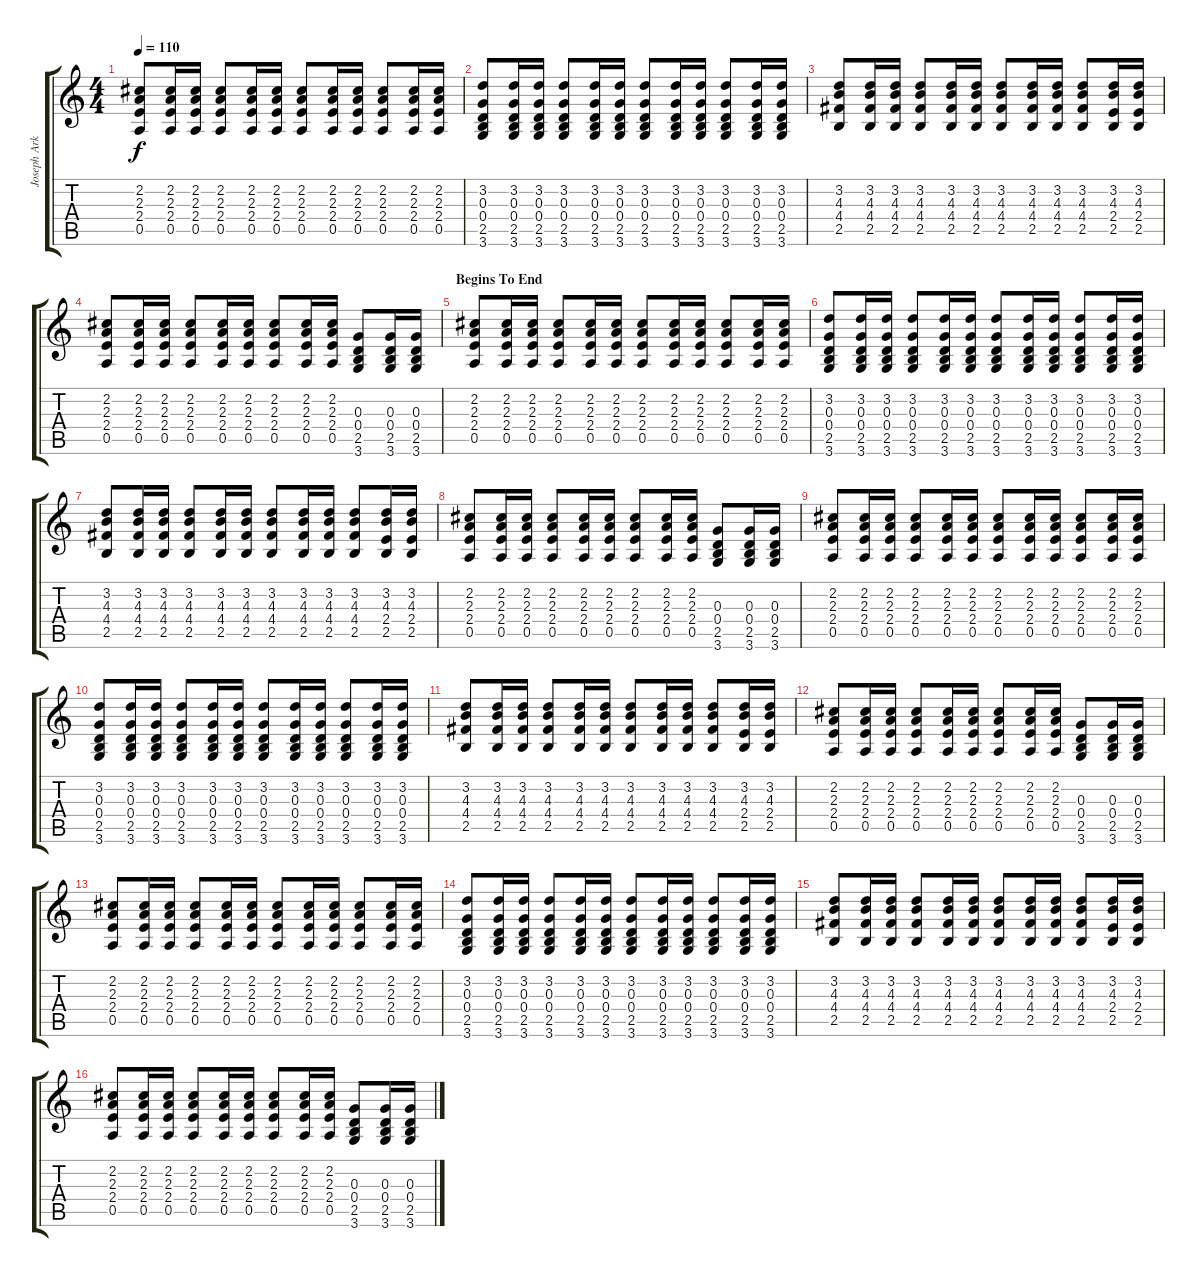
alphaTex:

\track ("Joseph Arkansas" "Joseph Ark") {instrument acousticguitarsteel}
\staff {score tabs}
\tuning (E4 B3 G3 D3 A2 E2) {hide}
\ts (4 4)
\tempo 110
\clef g2
\ks c
(2.2 2.3 2.4 0.5).8{dy f} (2.2 2.3 2.4 0.5).16 (2.2 2.3 2.4 0.5).16 (2.2 2.3 2.4 0.5).8 (2.2 2.3 2.4 0.5).16 (2.2 2.3 2.4 0.5).16 (2.2 2.3 2.4 0.5).8 (2.2 2.3 2.4 0.5).16 (2.2 2.3 2.4 0.5).16 (2.2 2.3 2.4 0.5).8 (2.2 2.3 2.4 0.5).16 (2.2 2.3 2.4 0.5).16 |
(3.2 0.3 0.4 2.5 3.6).8 (3.2 0.3 0.4 2.5 3.6).16 (3.2 0.3 0.4 2.5 3.6).16 (3.2 0.3 0.4 2.5 3.6).8 (3.2 0.3 0.4 2.5 3.6).16 (3.2 0.3 0.4 2.5 3.6).16 (3.2 0.3 0.4 2.5 3.6).8 (3.2 0.3 0.4 2.5 3.6).16 (3.2 0.3 0.4 2.5 3.6).16 (3.2 0.3 0.4 2.5 3.6).8 (3.2 0.3 0.4 2.5 3.6).16 (3.2 0.3 0.4 2.5 3.6).16 |
(3.2 4.3 4.4 2.5).8 (3.2 4.3 4.4 2.5).16 (3.2 4.3 4.4 2.5).16 (3.2 4.3 4.4 2.5).8 (3.2 4.3 4.4 2.5).16 (3.2 4.3 4.4 2.5).16 (3.2 4.3 4.4 2.5).8 (3.2 4.3 4.4 2.5).16 (3.2 4.3 4.4 2.5).16 (3.2 4.3 4.4 2.5).8 (3.2 4.3 2.4 2.5).16 (3.2 4.3 2.4 2.5).16 |
(2.2 2.3 2.4 0.5).8 (2.2 2.3 2.4 0.5).16 (2.2 2.3 2.4 0.5).16 (2.2 2.3 2.4 0.5).8 (2.2 2.3 2.4 0.5).16 (2.2 2.3 2.4 0.5).16 (2.2 2.3 2.4 0.5).8 (2.2 2.3 2.4 0.5).16 (2.2 2.3 2.4 0.5).16 (0.3 0.4 2.5 3.6).8 (0.3 0.4 2.5 3.6).16 (0.3 0.4 2.5 3.6).16 |
\section ("" "Begins To End")
(2.2 2.3 2.4 0.5).8 (2.2 2.3 2.4 0.5).16 (2.2 2.3 2.4 0.5).16 (2.2 2.3 2.4 0.5).8 (2.2 2.3 2.4 0.5).16 (2.2 2.3 2.4 0.5).16 (2.2 2.3 2.4 0.5).8 (2.2 2.3 2.4 0.5).16 (2.2 2.3 2.4 0.5).16 (2.2 2.3 2.4 0.5).8 (2.2 2.3 2.4 0.5).16 (2.2 2.3 2.4 0.5).16 |
(3.2 0.3 0.4 2.5 3.6).8 (3.2 0.3 0.4 2.5 3.6).16 (3.2 0.3 0.4 2.5 3.6).16 (3.2 0.3 0.4 2.5 3.6).8 (3.2 0.3 0.4 2.5 3.6).16 (3.2 0.3 0.4 2.5 3.6).16 (3.2 0.3 0.4 2.5 3.6).8 (3.2 0.3 0.4 2.5 3.6).16 (3.2 0.3 0.4 2.5 3.6).16 (3.2 0.3 0.4 2.5 3.6).8 (3.2 0.3 0.4 2.5 3.6).16 (3.2 0.3 0.4 2.5 3.6).16 |
(3.2 4.3 4.4 2.5).8 (3.2 4.3 4.4 2.5).16 (3.2 4.3 4.4 2.5).16 (3.2 4.3 4.4 2.5).8 (3.2 4.3 4.4 2.5).16 (3.2 4.3 4.4 2.5).16 (3.2 4.3 4.4 2.5).8 (3.2 4.3 4.4 2.5).16 (3.2 4.3 4.4 2.5).16 (3.2 4.3 4.4 2.5).8 (3.2 4.3 2.4 2.5).16 (3.2 4.3 2.4 2.5).16 |
(2.2 2.3 2.4 0.5).8 (2.2 2.3 2.4 0.5).16 (2.2 2.3 2.4 0.5).16 (2.2 2.3 2.4 0.5).8 (2.2 2.3 2.4 0.5).16 (2.2 2.3 2.4 0.5).16 (2.2 2.3 2.4 0.5).8 (2.2 2.3 2.4 0.5).16 (2.2 2.3 2.4 0.5).16 (0.3 0.4 2.5 3.6).8 (0.3 0.4 2.5 3.6).16 (0.3 0.4 2.5 3.6).16 |
(2.2 2.3 2.4 0.5).8 (2.2 2.3 2.4 0.5).16 (2.2 2.3 2.4 0.5).16 (2.2 2.3 2.4 0.5).8 (2.2 2.3 2.4 0.5).16 (2.2 2.3 2.4 0.5).16 (2.2 2.3 2.4 0.5).8 (2.2 2.3 2.4 0.5).16 (2.2 2.3 2.4 0.5).16 (2.2 2.3 2.4 0.5).8 (2.2 2.3 2.4 0.5).16 (2.2 2.3 2.4 0.5).16 |
(3.2 0.3 0.4 2.5 3.6).8 (3.2 0.3 0.4 2.5 3.6).16 (3.2 0.3 0.4 2.5 3.6).16 (3.2 0.3 0.4 2.5 3.6).8 (3.2 0.3 0.4 2.5 3.6).16 (3.2 0.3 0.4 2.5 3.6).16 (3.2 0.3 0.4 2.5 3.6).8 (3.2 0.3 0.4 2.5 3.6).16 (3.2 0.3 0.4 2.5 3.6).16 (3.2 0.3 0.4 2.5 3.6).8 (3.2 0.3 0.4 2.5 3.6).16 (3.2 0.3 0.4 2.5 3.6).16 |
(3.2 4.3 4.4 2.5).8 (3.2 4.3 4.4 2.5).16 (3.2 4.3 4.4 2.5).16 (3.2 4.3 4.4 2.5).8 (3.2 4.3 4.4 2.5).16 (3.2 4.3 4.4 2.5).16 (3.2 4.3 4.4 2.5).8 (3.2 4.3 4.4 2.5).16 (3.2 4.3 4.4 2.5).16 (3.2 4.3 4.4 2.5).8 (3.2 4.3 2.4 2.5).16 (3.2 4.3 2.4 2.5).16 |
(2.2 2.3 2.4 0.5).8 (2.2 2.3 2.4 0.5).16 (2.2 2.3 2.4 0.5).16 (2.2 2.3 2.4 0.5).8 (2.2 2.3 2.4 0.5).16 (2.2 2.3 2.4 0.5).16 (2.2 2.3 2.4 0.5).8 (2.2 2.3 2.4 0.5).16 (2.2 2.3 2.4 0.5).16 (0.3 0.4 2.5 3.6).8 (0.3 0.4 2.5 3.6).16 (0.3 0.4 2.5 3.6).16 |
(2.2 2.3 2.4 0.5).8 (2.2 2.3 2.4 0.5).16 (2.2 2.3 2.4 0.5).16 (2.2 2.3 2.4 0.5).8 (2.2 2.3 2.4 0.5).16 (2.2 2.3 2.4 0.5).16 (2.2 2.3 2.4 0.5).8 (2.2 2.3 2.4 0.5).16 (2.2 2.3 2.4 0.5).16 (2.2 2.3 2.4 0.5).8 (2.2 2.3 2.4 0.5).16 (2.2 2.3 2.4 0.5).16 |
(3.2 0.3 0.4 2.5 3.6).8 (3.2 0.3 0.4 2.5 3.6).16 (3.2 0.3 0.4 2.5 3.6).16 (3.2 0.3 0.4 2.5 3.6).8 (3.2 0.3 0.4 2.5 3.6).16 (3.2 0.3 0.4 2.5 3.6).16 (3.2 0.3 0.4 2.5 3.6).8 (3.2 0.3 0.4 2.5 3.6).16 (3.2 0.3 0.4 2.5 3.6).16 (3.2 0.3 0.4 2.5 3.6).8 (3.2 0.3 0.4 2.5 3.6).16 (3.2 0.3 0.4 2.5 3.6).16 |
(3.2 4.3 4.4 2.5).8 (3.2 4.3 4.4 2.5).16 (3.2 4.3 4.4 2.5).16 (3.2 4.3 4.4 2.5).8 (3.2 4.3 4.4 2.5).16 (3.2 4.3 4.4 2.5).16 (3.2 4.3 4.4 2.5).8 (3.2 4.3 4.4 2.5).16 (3.2 4.3 4.4 2.5).16 (3.2 4.3 4.4 2.5).8 (3.2 4.3 2.4 2.5).16 (3.2 4.3 2.4 2.5).16 |
(2.2 2.3 2.4 0.5).8 (2.2 2.3 2.4 0.5).16 (2.2 2.3 2.4 0.5).16 (2.2 2.3 2.4 0.5).8 (2.2 2.3 2.4 0.5).16 (2.2 2.3 2.4 0.5).16 (2.2 2.3 2.4 0.5).8 (2.2 2.3 2.4 0.5).16 (2.2 2.3 2.4 0.5).16 (0.3 0.4 2.5 3.6).8 (0.3 0.4 2.5 3.6).16 (0.3 0.4 2.5 3.6).16
